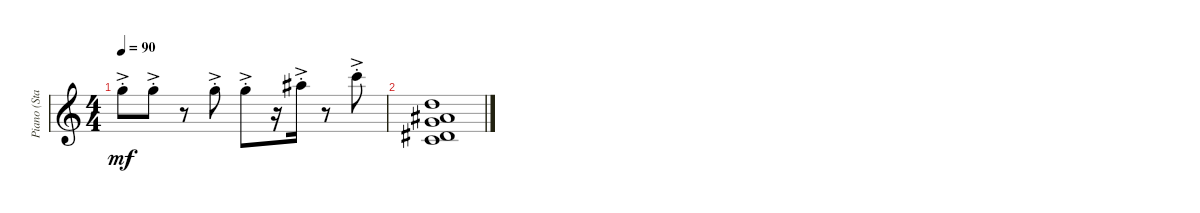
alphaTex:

\track ("Piano (Staff 1)" "Piano (Sta") {instrument acousticgrandpiano}
\staff {score}
\tuning (E4 B3 G3 D3 A2 E2 B1) {hide}
\ts (4 4)
\tempo 90
\clef g2
\ks c
15.1{ac st}.8{dy mf} 15.1{ac st}.8 r.8 15.1{ac st}.8 15.1{ac st}.8 r.16 18.1{ac st}.16 r.8 20.1{ac st}.8 |
(3.1 1.2 8.3 20.4 29.5).1
